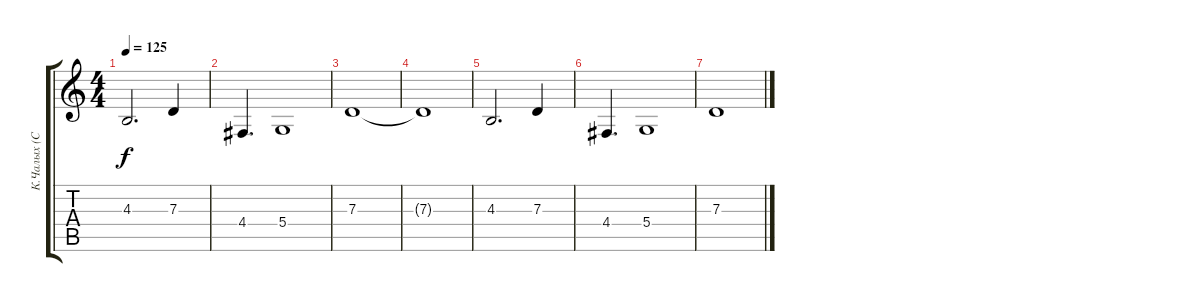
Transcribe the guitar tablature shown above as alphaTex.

\track ("К.Чалых (Сэмплы)" "К.Чалых (С") {instrument stringensemble1}
\staff {score tabs}
\tuning (E4 B3 G3 D3 A2 E2) {hide}
\ts (4 4)
\tempo 125
\clef g2
\ks c
4.3.2{d dy f} 7.3.4 |
4.4.4{d} 5.4.1 |
7.3.1 |
7.3{t}.1 |
4.3.2{d} 7.3.4 |
4.4.4{d} 5.4.1 |
7.3.1
